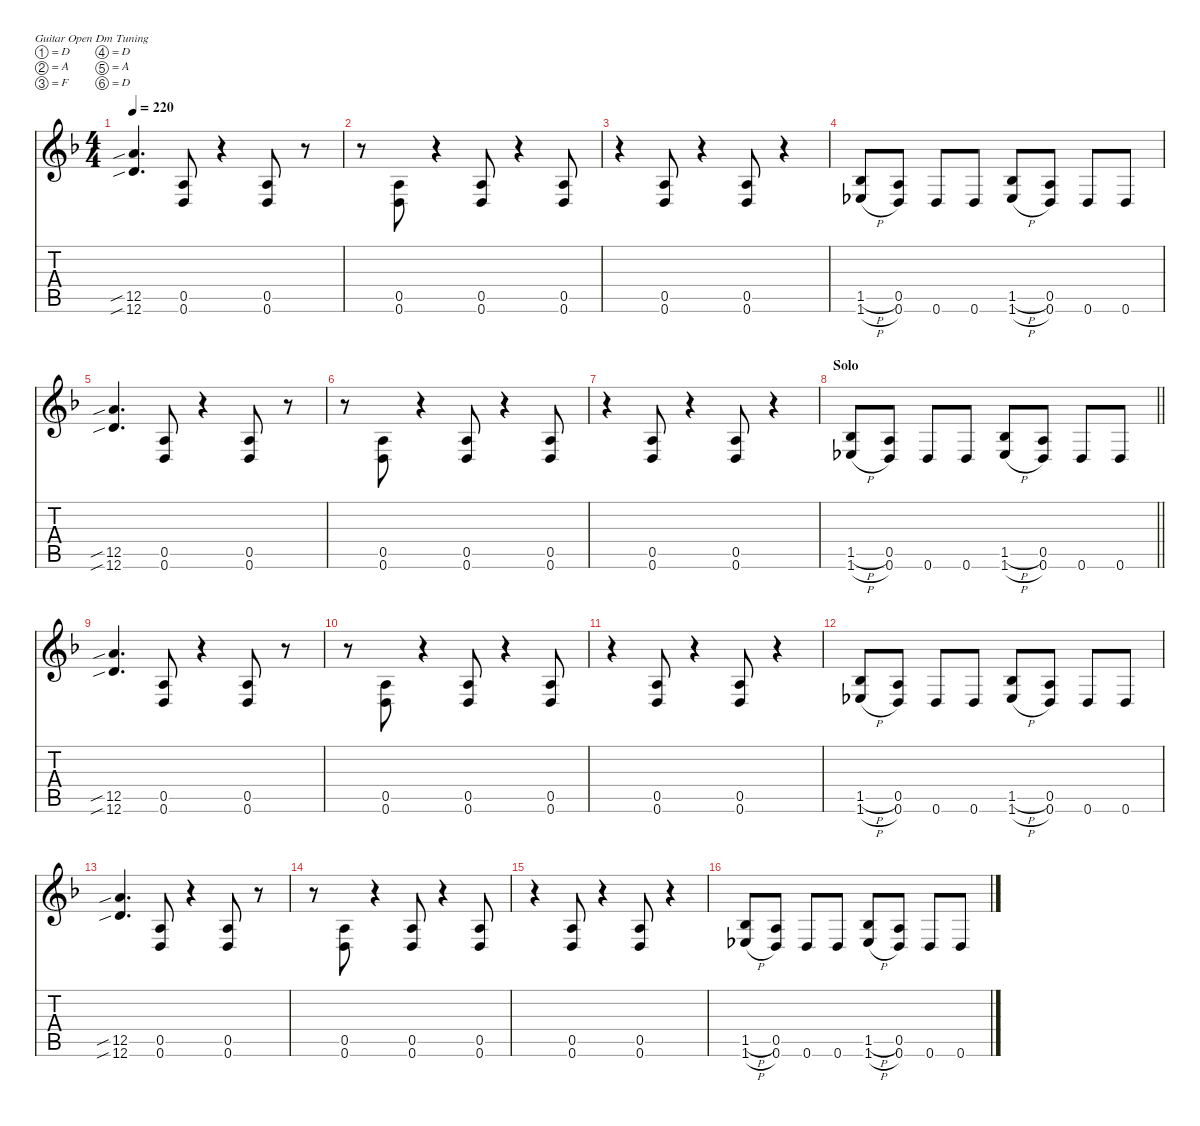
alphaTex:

\hideDynamics
\bracketExtendMode nobrackets
\singleTrackTrackNamePolicy hidden
\multiTrackTrackNamePolicy hidden
\firstSystemTrackNameMode fullname
\firstSystemTrackNameOrientation horizontal
\otherSystemsTrackNameOrientation horizontal
\track ("Guitar 1" "E-Gt") {defaultSystemsLayout 16 mute instrument distortionguitar}
\staff {score tabs}
\tuning (D4 A3 F3 D3 A2 D2)
\ts (4 4)
\tempo 220
\clef g2
\ks dminor
(12.5{sib acc forcenatural} 12.6{sib acc forcenatural}).4{d dy f beam Up} (0.5{acc forcenatural} 0.6{acc forcenatural}).8{beam Up} r.4{beam Up} (0.5{acc forcenatural} 0.6{acc forcenatural}).8{beam Up} r.8{beam Up} |
r.8{beam Down} (0.5{acc forcenatural} 0.6{acc forcenatural}).8{beam Up} r.4{beam Up} (0.5{acc forcenatural} 0.6{acc forcenatural}).8{beam Up} r.4{beam Up} (0.5{acc forcenatural} 0.6{acc forcenatural}).8{beam Up} |
r.4{beam Down} (0.5{acc forcenatural} 0.6{acc forcenatural}).8{beam Up} r.4{beam Up} (0.5{acc forcenatural} 0.6{acc forcenatural}).8{beam Up} r.4{beam Up} |
(1.5{h acc b} 1.6{h acc b}).8{beam Up} (0.5{acc forcenatural} 0.6{acc forcenatural}).8{beam Up} 0.6{acc forcenatural}.8{beam Up} 0.6{acc forcenatural}.8{beam Up} (1.5{h acc b} 1.6{h acc b}).8{beam Up} (0.5{acc forcenatural} 0.6{acc forcenatural}).8{beam Up} 0.6{acc forcenatural}.8{beam Up} 0.6{acc forcenatural}.8{beam Up} |
(12.5{sib acc forcenatural} 12.6{sib acc forcenatural}).4{d beam Up} (0.5{acc forcenatural} 0.6{acc forcenatural}).8{beam Up} r.4{beam Up} (0.5{acc forcenatural} 0.6{acc forcenatural}).8{beam Up} r.8{beam Up} |
r.8{beam Down} (0.5{acc forcenatural} 0.6{acc forcenatural}).8{beam Up} r.4{beam Up} (0.5{acc forcenatural} 0.6{acc forcenatural}).8{beam Up} r.4{beam Up} (0.5{acc forcenatural} 0.6{acc forcenatural}).8{beam Up} |
r.4{beam Down} (0.5{acc forcenatural} 0.6{acc forcenatural}).8{beam Up} r.4{beam Up} (0.5{acc forcenatural} 0.6{acc forcenatural}).8{beam Up} r.4{beam Up} |
\section ("" "Solo")
\barLineRight lightlight
(1.5{h acc b} 1.6{h acc b}).8{beam Up} (0.5{acc forcenatural} 0.6{acc forcenatural}).8{beam Up} 0.6{acc forcenatural}.8{beam Up} 0.6{acc forcenatural}.8{beam Up} (1.5{h acc b} 1.6{h acc b}).8{beam Up} (0.5{acc forcenatural} 0.6{acc forcenatural}).8{beam Up} 0.6{acc forcenatural}.8{beam Up} 0.6{acc forcenatural}.8{beam Up} |
(12.5{sib acc forcenatural} 12.6{sib acc forcenatural}).4{d beam Up} (0.5{acc forcenatural} 0.6{acc forcenatural}).8{beam Up} r.4{beam Up} (0.5{acc forcenatural} 0.6{acc forcenatural}).8{beam Up} r.8{beam Up} |
r.8{beam Down} (0.5{acc forcenatural} 0.6{acc forcenatural}).8{beam Up} r.4{beam Up} (0.5{acc forcenatural} 0.6{acc forcenatural}).8{beam Up} r.4{beam Up} (0.5{acc forcenatural} 0.6{acc forcenatural}).8{beam Up} |
r.4{beam Down} (0.5{acc forcenatural} 0.6{acc forcenatural}).8{beam Up} r.4{beam Up} (0.5{acc forcenatural} 0.6{acc forcenatural}).8{beam Up} r.4{beam Up} |
(1.5{h acc b} 1.6{h acc b}).8{beam Up} (0.5{acc forcenatural} 0.6{acc forcenatural}).8{beam Up} 0.6{acc forcenatural}.8{beam Up} 0.6{acc forcenatural}.8{beam Up} (1.5{h acc b} 1.6{h acc b}).8{beam Up} (0.5{acc forcenatural} 0.6{acc forcenatural}).8{beam Up} 0.6{acc forcenatural}.8{beam Up} 0.6{acc forcenatural}.8{beam Up} |
(12.5{sib acc forcenatural} 12.6{sib acc forcenatural}).4{d beam Up} (0.5{acc forcenatural} 0.6{acc forcenatural}).8{beam Up} r.4{beam Up} (0.5{acc forcenatural} 0.6{acc forcenatural}).8{beam Up} r.8{beam Up} |
r.8{beam Down} (0.5{acc forcenatural} 0.6{acc forcenatural}).8{beam Up} r.4{beam Up} (0.5{acc forcenatural} 0.6{acc forcenatural}).8{beam Up} r.4{beam Up} (0.5{acc forcenatural} 0.6{acc forcenatural}).8{beam Up} |
r.4{beam Down} (0.5{acc forcenatural} 0.6{acc forcenatural}).8{beam Up} r.4{beam Up} (0.5{acc forcenatural} 0.6{acc forcenatural}).8{beam Up} r.4{beam Up} |
(1.5{h acc b} 1.6{h acc b}).8{beam Up} (0.5{acc forcenatural} 0.6{acc forcenatural}).8{beam Up} 0.6{acc forcenatural}.8{beam Up} 0.6{acc forcenatural}.8{beam Up} (1.5{h acc b} 1.6{h acc b}).8{beam Up} (0.5{acc forcenatural} 0.6{acc forcenatural}).8{beam Up} 0.6{acc forcenatural}.8{beam Up} 0.6{acc forcenatural}.8{beam Up}
